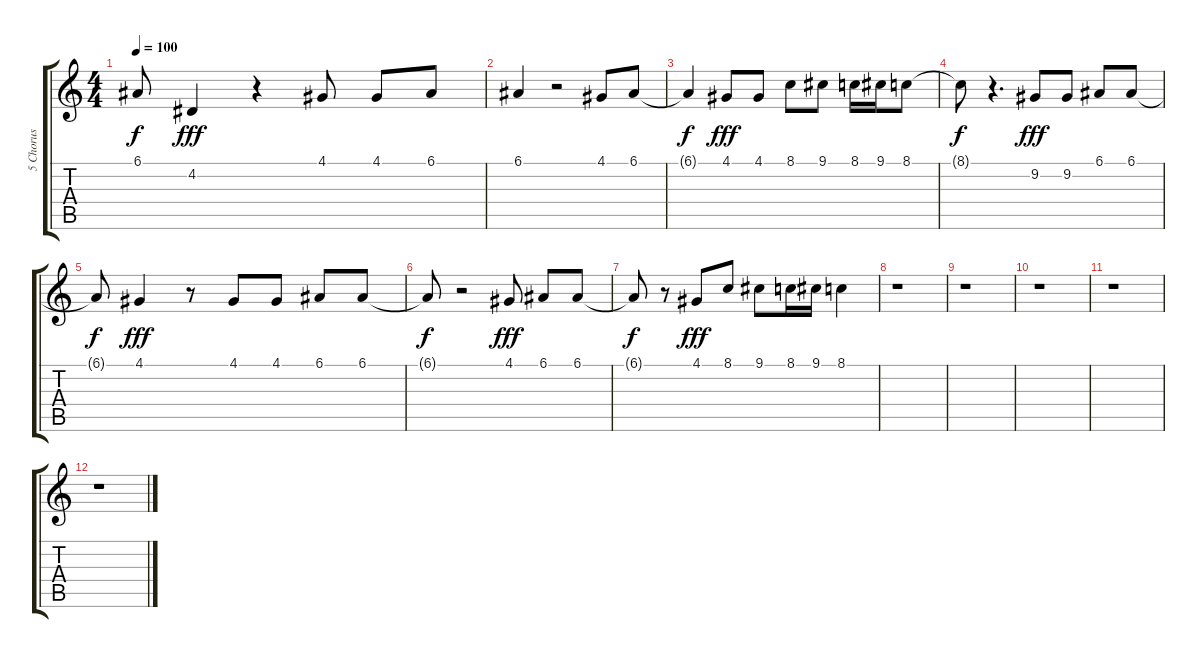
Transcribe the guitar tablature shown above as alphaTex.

\track ("5 Chorus" "5 Chorus") {instrument choiraahs}
\staff {score tabs}
\tuning (E4 B3 G3 D3 A2 E2) {hide}
\ts (4 4)
\tempo 100
\clef g2
\ks c
6.1{t}.8{dy f} 4.2.4{dy fff} r.4 4.1.8 4.1.8 6.1.8 |
6.1.4 r.2 4.1.8 6.1.8 |
6.1{t}.4{dy f} 4.1.8{dy fff} 4.1.8 8.1.8 9.1.8 8.1.16 9.1.16 8.1.8 |
8.1{t}.8{dy f} r.4{d} 9.2.8{dy fff} 9.2.8 6.1.8 6.1.8 |
6.1{t}.8{dy f} 4.1.4{dy fff} r.8 4.1.8 4.1.8 6.1.8 6.1.8 |
6.1{t}.8{dy f} r.2 4.1.8{dy fff} 6.1.8 6.1.8 |
6.1{t}.8{dy f} r.8 4.1.8{dy fff} 8.1.8 9.1.8 8.1.16 9.1.16 8.1.4 |
r.1 |
r.1 |
r.1 |
r.1 |
r.1
